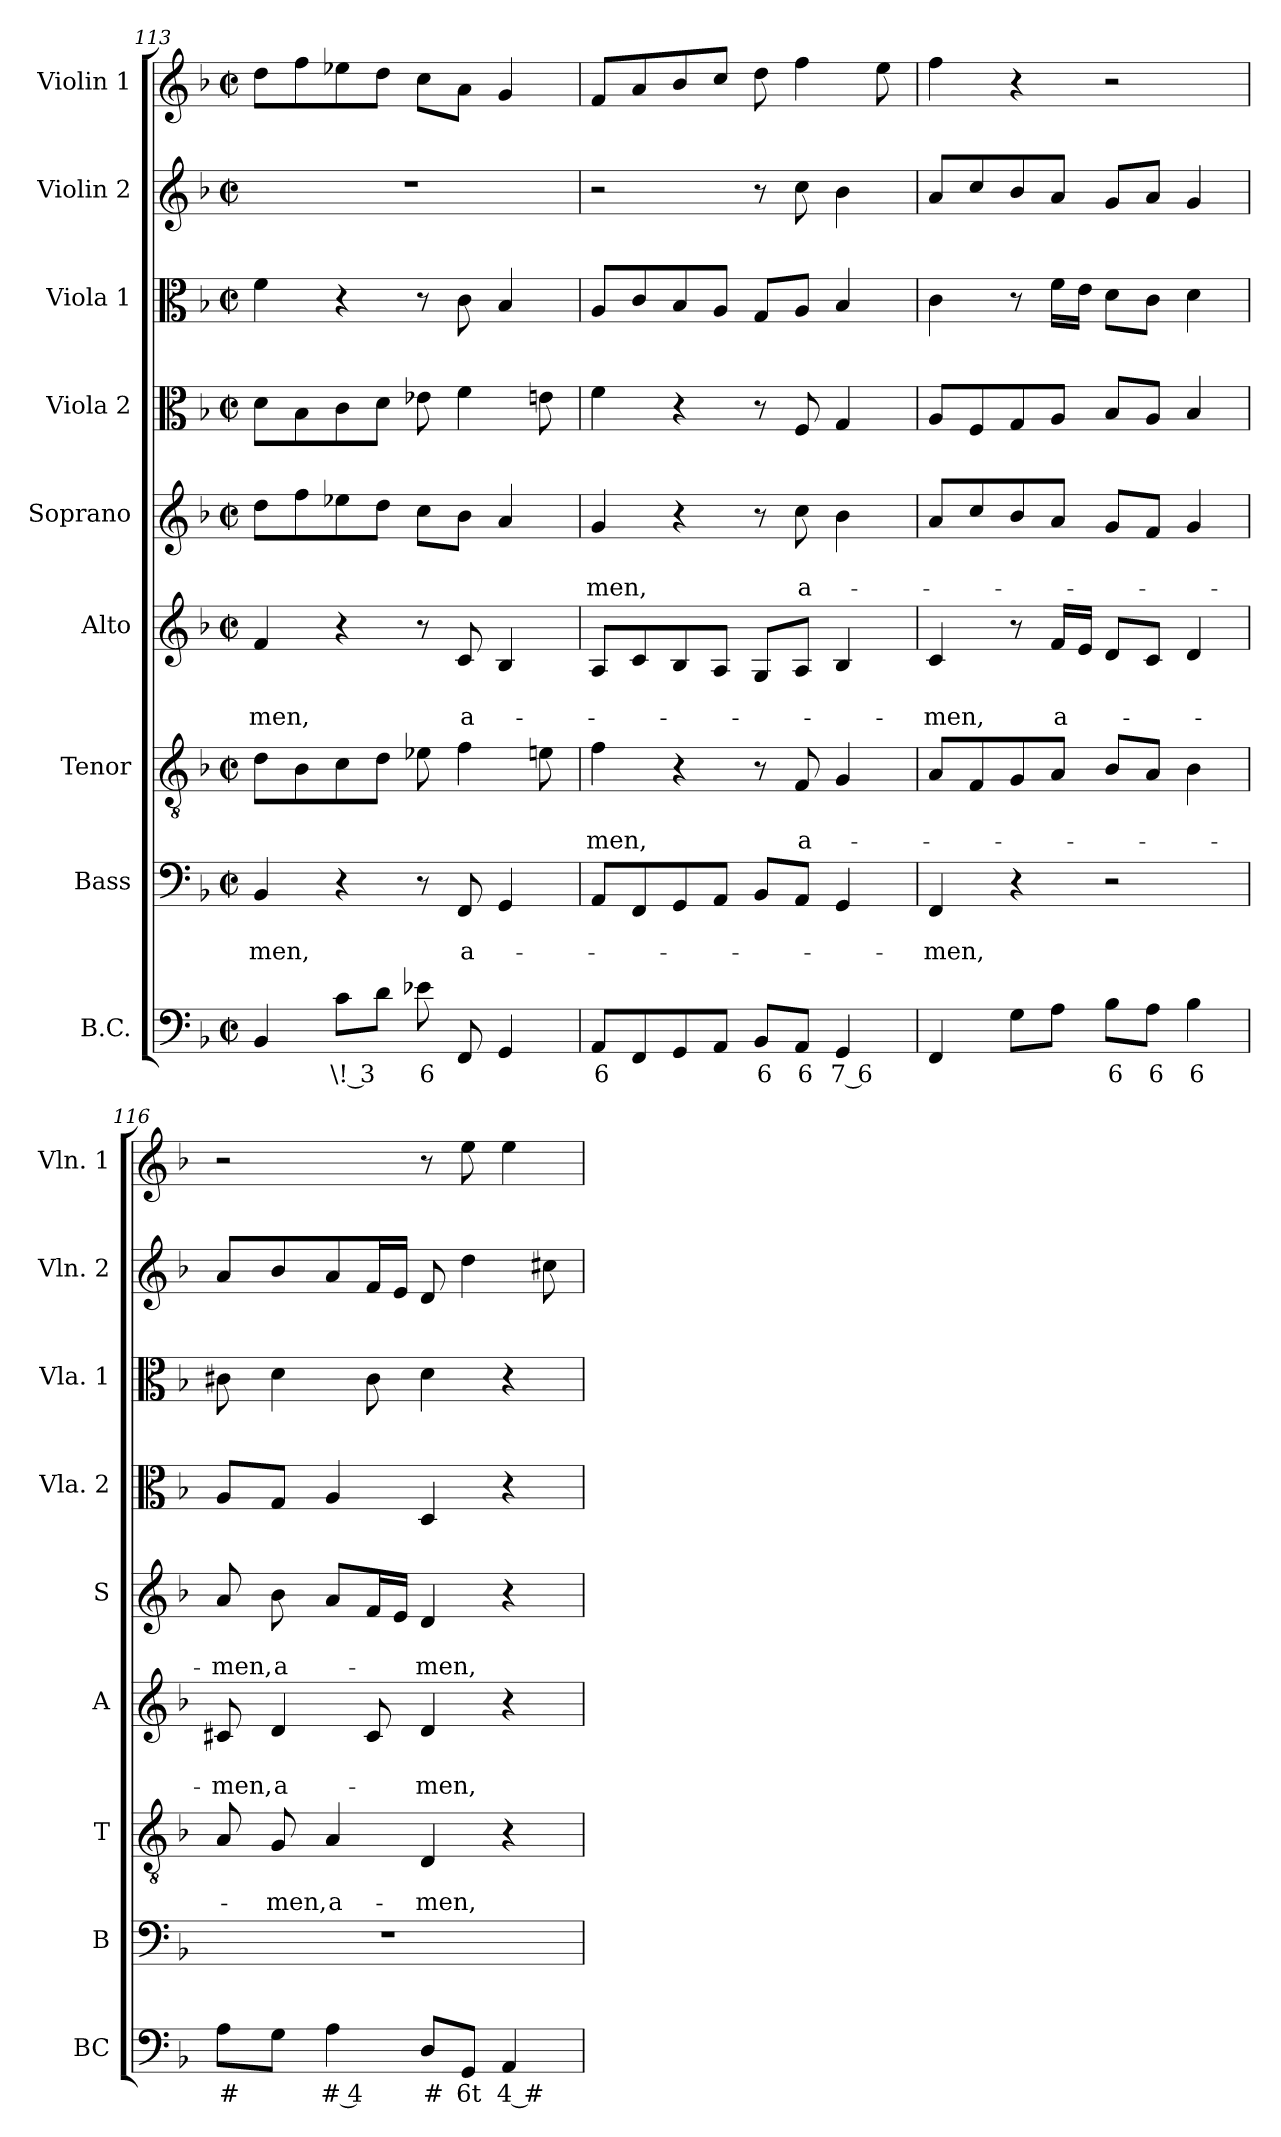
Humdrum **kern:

**kern	**text	**kern	**text	**text	**kern	**text	**text	**kern	**text	**text	**kern	**text	**text	**kern	**kern	**kern	**kern
*part9	*part9	*part8	*part8	*part8	*part7	*part7	*part7	*part6	*part6	*part6	*part5	*part5	*part5	*part4	*part3	*part2	*part1
*staff9	*staff9	*staff8	*staff8	*staff8	*staff7	*staff7	*staff7	*staff6	*staff6	*staff6	*staff5	*staff5	*staff5	*staff4	*staff3	*staff2	*staff1
*I"B.C.	*	*I"Bass	*	*	*I"Tenor	*	*	*I"Alto	*	*	*I"Soprano	*	*	*I"Viola 2	*I"Viola 1	*I"Violin 2	*I"Violin 1
*I'BC	*	*I'B	*	*	*I'T	*	*	*I'A	*	*	*I'S	*	*	*I'Vla. 2	*I'Vla. 1	*I'Vln. 2	*I'Vln. 1
*clefF4	*	*clefF4	*	*	*clefGv2	*	*	*clefG2	*	*	*clefG2	*	*	*clefC3	*clefC3	*clefG2	*clefG2
*k[b-]	*	*k[b-]	*	*	*k[b-]	*	*	*k[b-]	*	*	*k[b-]	*	*	*k[b-]	*k[b-]	*k[b-]	*k[b-]
*F:	*	*F:	*	*	*F:	*	*	*F:	*	*	*F:	*	*	*F:	*F:	*F:	*F:
*M2/2	*	*M2/2	*	*	*M2/2	*	*	*M2/2	*	*	*M2/2	*	*	*M2/2	*M2/2	*M2/2	*M2/2
*met(c|)	*	*met(c|)	*	*	*met(c|)	*	*	*met(c|)	*	*	*met(c|)	*	*	*met(c|)	*met(c|)	*met(c|)	*met(c|)
=113	=113	=113	=113	=113	=113	=113	=113	=113	=113	=113	=113	=113	=113	=113	=113	=113	=113
*^	*	*	*	*	*	*	*	*	*	*	*	*	*	*	*	*	*
!	!	!	!	!	!LO:LY:b	!	!	!	!	!	!LO:LY:b	!	!	!	!	!	!	!
4BB-/	2ryy	.	4BB-/	.	-men,	8d\L	.	.	4f/	.	-men,	8dd\L	.	.	8d\L	4f\	1r	8dd\L
.	.	.	.	.	.	8B-\	.	.	.	.	.	8ff\	.	.	8B-\	.	.	8ff\
!	!	!LO:LY:b	!	!	!	!	!	!	!	!	!	!	!	!	!	!	!	!
8c\L	.	\! 3	4r	.	.	8c\	.	.	4r	.	.	8ee-X\	.	.	8c\	4r	.	8ee-X\
8d\J	.	.	.	.	.	8d\J	.	.	.	.	.	8dd\J	.	.	8d\J	.	.	8dd\J
!	!	!LO:LY:b	!	!	!	!	!	!	!	!	!	!	!	!	!	!	!	!
8e-X\	4ryy	6	8r	.	.	8e-X\	.	.	8r	.	.	8cc\L	.	.	8e-X\	8r	.	8cc\L
!	!	!	!	!	!LO:LY:b	!	!	!	!	!	!LO:LY:b	!	!	!	!	!	!	!
8FF/	.	.	8FF/	.	a-	4f\	.	.	8c/	.	a-	8b-\J	.	.	4f\	8c\	.	8a\J
4GG/	8ryy	.	4GG/	.	.	.	.	.	4B-/	.	.	4a/	.	.	.	4B-/	.	4g/
.	8ryy	.	.	.	.	8en\	.	.	.	.	.	.	.	.	8en\	.	.	.
=114	=114	=114	=114	=114	=114	=114	=114	=114	=114	=114	=114	=114	=114	=114	=114	=114	=114	=114
!	!	!LO:LY:b	!	!	!	!	!	!LO:LY:b	!	!	!	!	!	!LO:LY:b	!	!	!	!
*v	*v	*	*	*	*	*	*	*	*	*	*	*	*	*	*	*	*	*
8AA/L	6	8AA/L	.	.	4f\	.	-men,	8A/L	.	.	4g/	.	-men,	4f\	8A/L	2r	8f/L
8FF/	.	8FF/	.	.	.	.	.	8c/	.	.	.	.	.	.	8c/	.	8a/
8GG/	.	8GG/	.	.	4r	.	.	8B-/	.	.	4r	.	.	4r	8B-/	.	8b-/
8AA/J	.	8AA/J	.	.	.	.	.	8A/J	.	.	.	.	.	.	8A/J	.	8cc/J
!	!LO:LY:b	!	!	!	!	!	!	!	!	!	!	!	!	!	!	!	!
8BB-/L	6	8BB-/L	.	.	8r	.	.	8G/L	.	.	8r	.	.	8r	8G/L	8r	8dd\
!	!LO:LY:b	!	!	!	!	!	!LO:LY:b	!	!	!	!	!	!LO:LY:b	!	!	!	!
8AA/J	6	8AA/J	.	.	8F/	.	a-	8A/J	.	.	8cc\	.	a-	8F/	8A/J	8cc\	4ff\
!	!LO:LY:b	!	!	!	!	!	!	!	!	!	!	!	!	!	!	!	!
4GG/	7 6	4GG/	.	.	4G/	.	.	4B-/	.	.	4b-\	.	.	4G/	4B-/	4b-\	.
.	.	.	.	.	.	.	.	.	.	.	.	.	.	.	.	.	8ee\
=115	=115	=115	=115	=115	=115	=115	=115	=115	=115	=115	=115	=115	=115	=115	=115	=115	=115
!	!	!	!	!LO:LY:b	!	!	!	!	!	!LO:LY:b	!	!	!	!	!	!	!
4FF/	.	4FF/	.	-men,	8A/L	.	.	4c/	.	-men,	8a/L	.	.	8A/L	4c\	8a/L	4ff\
.	.	.	.	.	8F/	.	.	.	.	.	8cc/	.	.	8F/	.	8cc/	.
8G\L	.	4r	.	.	8G/	.	.	8r	.	.	8b-/	.	.	8G/	8r	8b-/	4r
!	!	!	!	!	!	!	!	!	!	!LO:LY:b	!	!	!	!	!	!	!
8A\J	.	.	.	.	8A/J	.	.	16f/LL	.	a-	8a/J	.	.	8A/J	16f\LL	8a/J	.
.	.	.	.	.	.	.	.	16e/JJ	.	.	.	.	.	.	16e\JJ	.	.
!	!LO:LY:b	!	!	!	!	!	!	!	!	!	!	!	!	!	!	!	!
8B-\L	6	2r	.	.	8B-/L	.	.	8d/L	.	.	8g/L	.	.	8B-/L	8d\L	8g/L	2r
!	!LO:LY:b	!	!	!	!	!	!	!	!	!	!	!	!	!	!	!	!
8A\J	6	.	.	.	8A/J	.	.	8c/J	.	.	8f/J	.	.	8A/J	8c\J	8a/J	.
!	!LO:LY:b	!	!	!	!	!	!	!	!	!	!	!	!	!	!	!	!
4B-\	6	.	.	.	4B-\	.	.	4d/	.	.	4g/	.	.	4B-/	4d\	4g/	.
!!LO:PB:g=z
=116	=116	=116	=116	=116	=116	=116	=116	=116	=116	=116	=116	=116	=116	=116	=116	=116	=116
!	!LO:LY:b	!	!	!	!	!	!	!	!	!LO:LY:b	!	!	!LO:LY:b	!	!	!	!
8A\L	#	1r	.	.	8A/	.	.	8c#X/	.	-men,	8a/	.	-men,	8A/L	8c#X\	8a/L	2r
!	!	!	!	!	!	!	!LO:LY:b	!	!	!LO:LY:b	!	!	!LO:LY:b	!	!	!	!
8G\J	.	.	.	.	8G/	.	-men,	4d/	.	a-	8b-\	.	a-	8G/J	4d\	8b-/	.
!	!LO:LY:b	!	!	!	!	!	!LO:LY:b	!	!	!	!	!	!	!	!	!	!
4A\	# 4	.	.	.	4A/	.	a-	.	.	.	8a/L	.	.	4A/	.	8a/	.
.	.	.	.	.	.	.	.	8c#/	.	.	16f/L	.	.	.	8c#\	16f/L	.
.	.	.	.	.	.	.	.	.	.	.	16e/JJ	.	.	.	.	16e/JJ	.
!	!LO:LY:b	!	!	!	!	!	!LO:LY:b	!	!	!LO:LY:b	!	!	!LO:LY:b	!	!	!	!
8D/L	#	.	.	.	4D/	.	-men,	4d/	.	-men,	4d/	.	-men,	4D/	4d\	8d/	8r
!	!LO:LY:b	!	!	!	!	!	!	!	!	!	!	!	!	!	!	!	!
8GG/J	6t	.	.	.	.	.	.	.	.	.	.	.	.	.	.	4dd\	8ee\
!	!LO:LY:b	!	!	!	!	!	!	!	!	!	!	!	!	!	!	!	!
4AA/	4 #	.	.	.	4r	.	.	4r	.	.	4r	.	.	4r	4r	.	4ee\
.	.	.	.	.	.	.	.	.	.	.	.	.	.	.	.	8cc#X\	.
=	=	=	=	=	=	=	=	=	=	=	=	=	=	=	=	=	=
*-	*-	*-	*-	*-	*-	*-	*-	*-	*-	*-	*-	*-	*-	*-	*-	*-	*-
